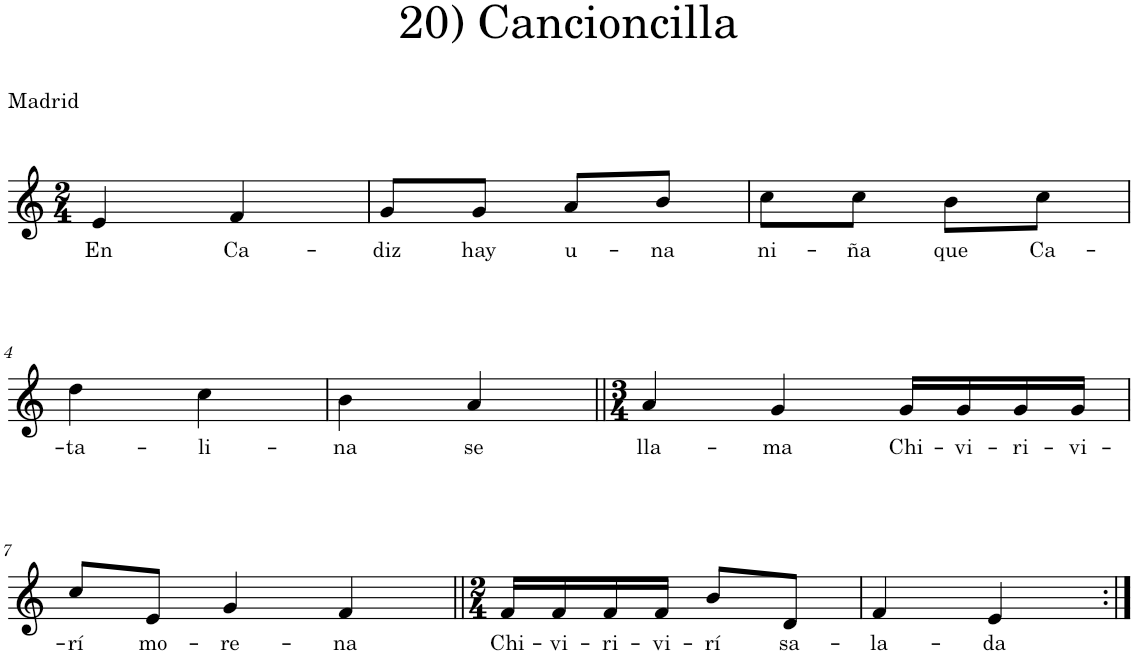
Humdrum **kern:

**kern	**text
*part1	*part1
*staff1	*staff1
*I"Piano	*
*I'Pno.	*
*clefG2	*
*k[]	*
*M2/4	*
=1	=1
!	!LO:LY:b
4e/	En
!	!LO:LY:b
4f/	Ca-
=2	=2
!	!LO:LY:b
8g/L	-diz
!	!LO:LY:b
8g/J	hay
!	!LO:LY:b
8a/L	u-
!	!LO:LY:b
8b/J	-na
=3	=3
!	!LO:LY:b
8cc\L	ni-
!	!LO:LY:b
8cc\J	-ña
!	!LO:LY:b
8b\L	que
!	!LO:LY:b
8cc\J	Ca-
!!LO:LB:g=z
=4	=4
!	!LO:LY:b
4dd\	-ta-
!	!LO:LY:b
4cc\	-li-
=5	=5
!	!LO:LY:b
4b\	-na
!	!LO:LY:b
4a/	se
=6||	=6||
*M3/4	*
!	!LO:LY:b
4a/	lla-
!	!LO:LY:b
4g/	-ma
!	!LO:LY:b
16g/LL	Chi-
!	!LO:LY:b
16g/	-vi-
!	!LO:LY:b
16g/	-ri-
!	!LO:LY:b
16g/JJ	-vi-
!!LO:LB:g=z
=7	=7
!	!LO:LY:b
8cc/L	-rí
!	!LO:LY:b
8e/J	mo-
!	!LO:LY:b
4g/	-re-
!	!LO:LY:b
4f/	-na
=8||	=8||
*M2/4	*
!	!LO:LY:b
16f/LL	Chi-
!	!LO:LY:b
16f/	-vi-
!	!LO:LY:b
16f/	-ri-
!	!LO:LY:b
16f/JJ	-vi-
!	!LO:LY:b
8b/L	-rí
!	!LO:LY:b
8d/J	sa-
=9	=9
!	!LO:LY:b
4f/	-la-
!	!LO:LY:b
4e/	-da
=:|!	=:|!
*-	*-
